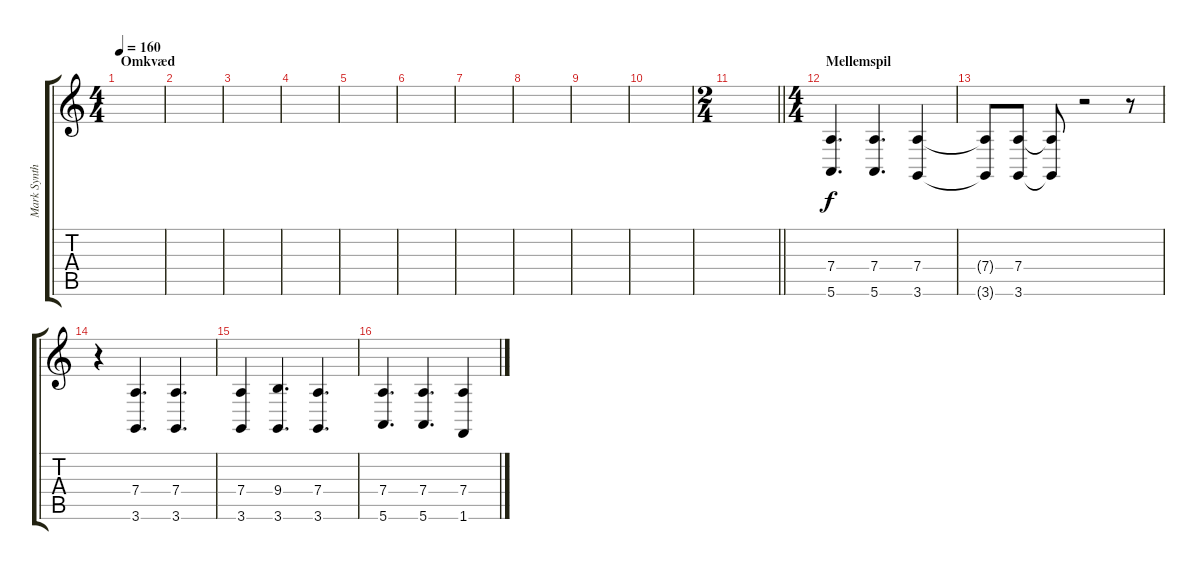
\track ("Mark Synth" "Mark Synth") {instrument lead8bassandlead}
\staff {score tabs}
\tuning (E4 B3 G3 D3 A2 E2) {hide}
\ts (4 4)
\section ("" "Omkvæd")
\tempo 160
\clef g2
\ks c
|
|
|
|
|
|
|
|
|
|
\ts (2 4)
\barLineRight lightlight
|
\ts (4 4)
\section ("" "Mellemspil")
(7.4 5.6).4{d} (7.4 5.6).4{d} (7.4 3.6).4 |
(7.4{t} 3.6{t}).8 (7.4 3.6).8 (7.4{t} 3.6{t}).8 r.2 r.8 |
r.4 (7.4 3.6).4{d} (7.4 3.6).4{d} |
(7.4 3.6).4 (9.4 3.6).4{d} (7.4 3.6).4{d} |
(7.4 5.6).4{d} (7.4 5.6).4{d} (7.4 1.6).4
